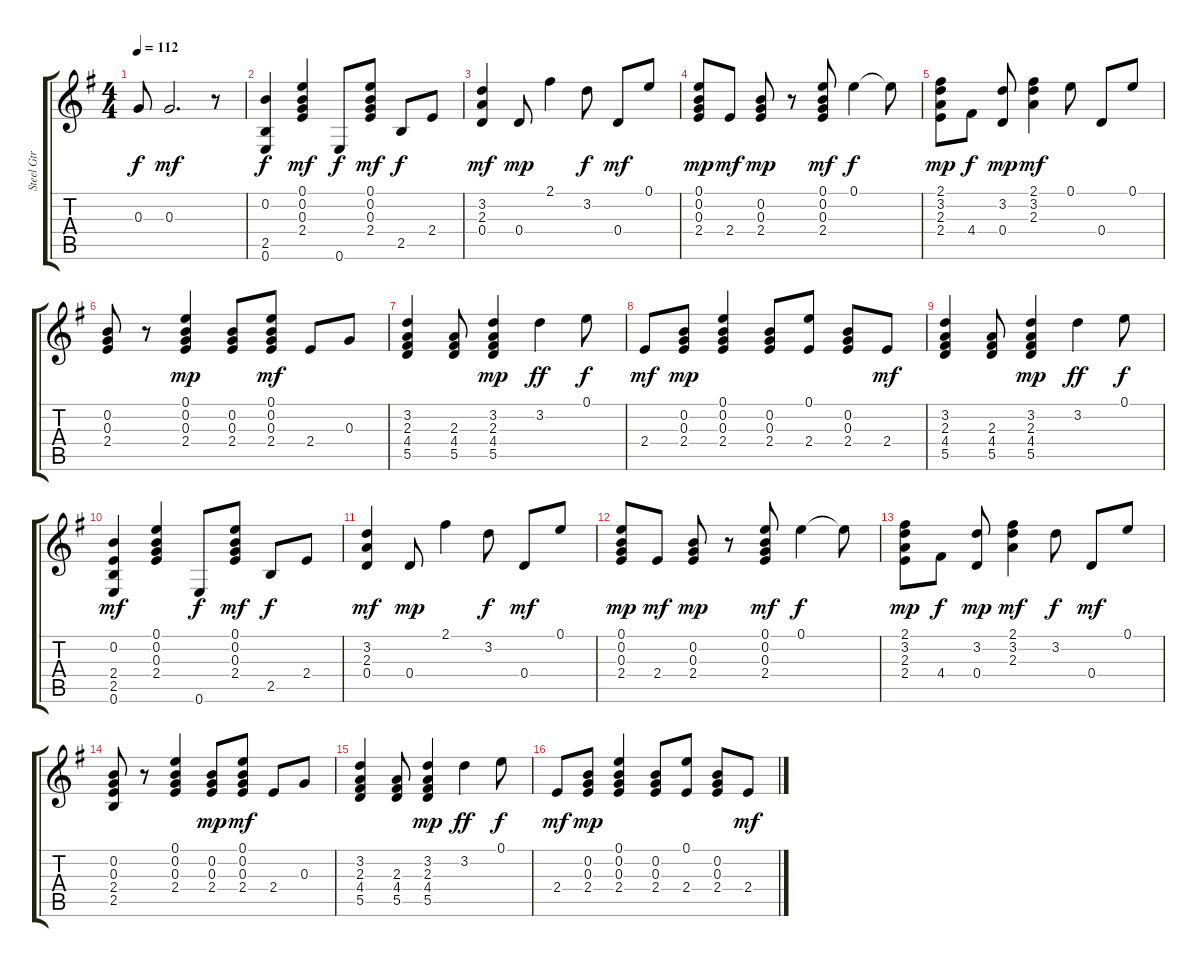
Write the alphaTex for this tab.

\track ("Steel Gtr" "Steel Gtr") {instrument acousticguitarsteel}
\staff {score tabs}
\tuning (E4 B3 G3 D3 A2 E2) {hide}
\ts (4 4)
\tempo 112
\clef g2
\ks g
0.3{t}.8{dy f} 0.3.2{d dy mf} r.8 |
(0.2 2.5 0.6).4{dy f} (0.1 0.2 0.3 2.4).4{dy mf} 0.6.8{dy f} (0.1 0.2 0.3 2.4).8{dy mf} 2.5.8{dy f} 2.4.8 |
(3.2 2.3 0.4).4{dy mf} 0.4.8{dy mp} 2.1.4 3.2.8{dy f} 0.4.8{dy mf} 0.1.8 |
(0.1 0.2 0.3 2.4).8{dy mp} 2.4.8{dy mf} (0.2 0.3 2.4).8{dy mp} r.8 (0.1 0.2 0.3 2.4).8{dy mf} 0.1.4{dy f} 0.1{t}.8 |
(2.1 3.2 2.3 2.4).8{dy mp} 4.4.8{dy f} (3.2 0.4).8{dy mp} (2.1 3.2 2.3).4{dy mf} 0.1.8 0.4.8 0.1.8 |
(0.2 0.3 2.4).8 r.8 (0.1 0.2 0.3 2.4).4{dy mp} (0.2 0.3 2.4).8 (0.1 0.2 0.3 2.4).8{dy mf} 2.4.8 0.3.8 |
(3.2 2.3 4.4 5.5).4 (2.3 4.4 5.5).8 (3.2 2.3 4.4 5.5).4{dy mp} 3.2.4{dy ff} 0.1.8{dy f} |
2.4.8{dy mf} (0.2 0.3 2.4).8{dy mp} (0.1 0.2 0.3 2.4).4 (0.2 0.3 2.4).8 (0.1 2.4).8 (0.2 0.3 2.4).8 2.4.8{dy mf} |
(3.2 2.3 4.4 5.5).4 (2.3 4.4 5.5).8 (3.2 2.3 4.4 5.5).4{dy mp} 3.2.4{dy ff} 0.1.8{dy f} |
(0.2 2.4 2.5 0.6).4{dy mf} (0.1 0.2 0.3 2.4).4 0.6.8{dy f} (0.1 0.2 0.3 2.4).8{dy mf} 2.5.8{dy f} 2.4.8 |
(3.2 2.3 0.4).4{dy mf} 0.4.8{dy mp} 2.1.4 3.2.8{dy f} 0.4.8{dy mf} 0.1.8 |
(0.1 0.2 0.3 2.4).8{dy mp} 2.4.8{dy mf} (0.2 0.3 2.4).8{dy mp} r.8 (0.1 0.2 0.3 2.4).8{dy mf} 0.1.4{dy f} 0.1{t}.8 |
(2.1 3.2 2.3 2.4).8{dy mp} 4.4.8{dy f} (3.2 0.4).8{dy mp} (2.1 3.2 2.3).4{dy mf} 3.2.8{dy f} 0.4.8{dy mf} 0.1.8 |
(0.2 0.3 2.4 2.5).8 r.8 (0.1 0.2 0.3 2.4).4 (0.2 0.3 2.4).8{dy mp} (0.1 0.2 0.3 2.4).8{dy mf} 2.4.8 0.3.8 |
(3.2 2.3 4.4 5.5).4 (2.3 4.4 5.5).8 (3.2 2.3 4.4 5.5).4{dy mp} 3.2.4{dy ff} 0.1.8{dy f} |
2.4.8{dy mf} (0.2 0.3 2.4).8{dy mp} (0.1 0.2 0.3 2.4).4 (0.2 0.3 2.4).8 (0.1 2.4).8 (0.2 0.3 2.4).8 2.4.8{dy mf}
